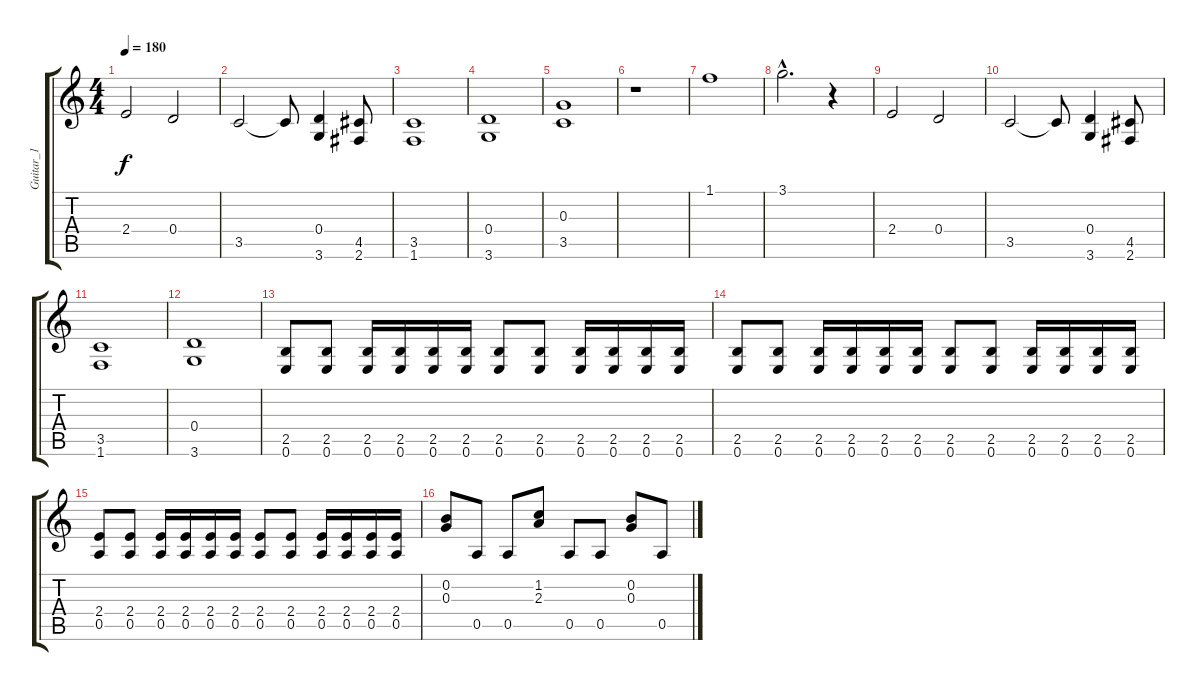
\track ("Guitar_1" "Guitar_1") {instrument distortionguitar}
\staff {score tabs}
\tuning (E4 B3 G3 D3 A2 E2) {hide}
\ts (4 4)
\tempo 180
\clef g2
\ks c
2.4.2{dy f} 0.4.2 |
3.5.2 3.5{t}.8 (0.4 3.6).4 (4.5 2.6).8 |
(3.5 1.6).1 |
(0.4 3.6).1 |
(0.3 3.5).1 |
r.1 |
1.1.1 |
3.1{hac}.2{d} r.4 |
2.4.2 0.4.2 |
3.5.2 3.5{t}.8 (0.4 3.6).4 (4.5 2.6).8 |
(3.5 1.6).1 |
(0.4 3.6).1 |
(2.5 0.6).8 (2.5 0.6).8 (2.5 0.6).16 (2.5 0.6).16 (2.5 0.6).16 (2.5 0.6).16 (2.5 0.6).8 (2.5 0.6).8 (2.5 0.6).16 (2.5 0.6).16 (2.5 0.6).16 (2.5 0.6).16 |
(2.5 0.6).8 (2.5 0.6).8 (2.5 0.6).16 (2.5 0.6).16 (2.5 0.6).16 (2.5 0.6).16 (2.5 0.6).8 (2.5 0.6).8 (2.5 0.6).16 (2.5 0.6).16 (2.5 0.6).16 (2.5 0.6).16 |
(2.4 0.5).8 (2.4 0.5).8 (2.4 0.5).16 (2.4 0.5).16 (2.4 0.5).16 (2.4 0.5).16 (2.4 0.5).8 (2.4 0.5).8 (2.4 0.5).16 (2.4 0.5).16 (2.4 0.5).16 (2.4 0.5).16 |
(0.2 0.3).8 0.5.8 0.5.8 (1.2 2.3).8 0.5.8 0.5.8 (0.2 0.3).8 0.5.8
